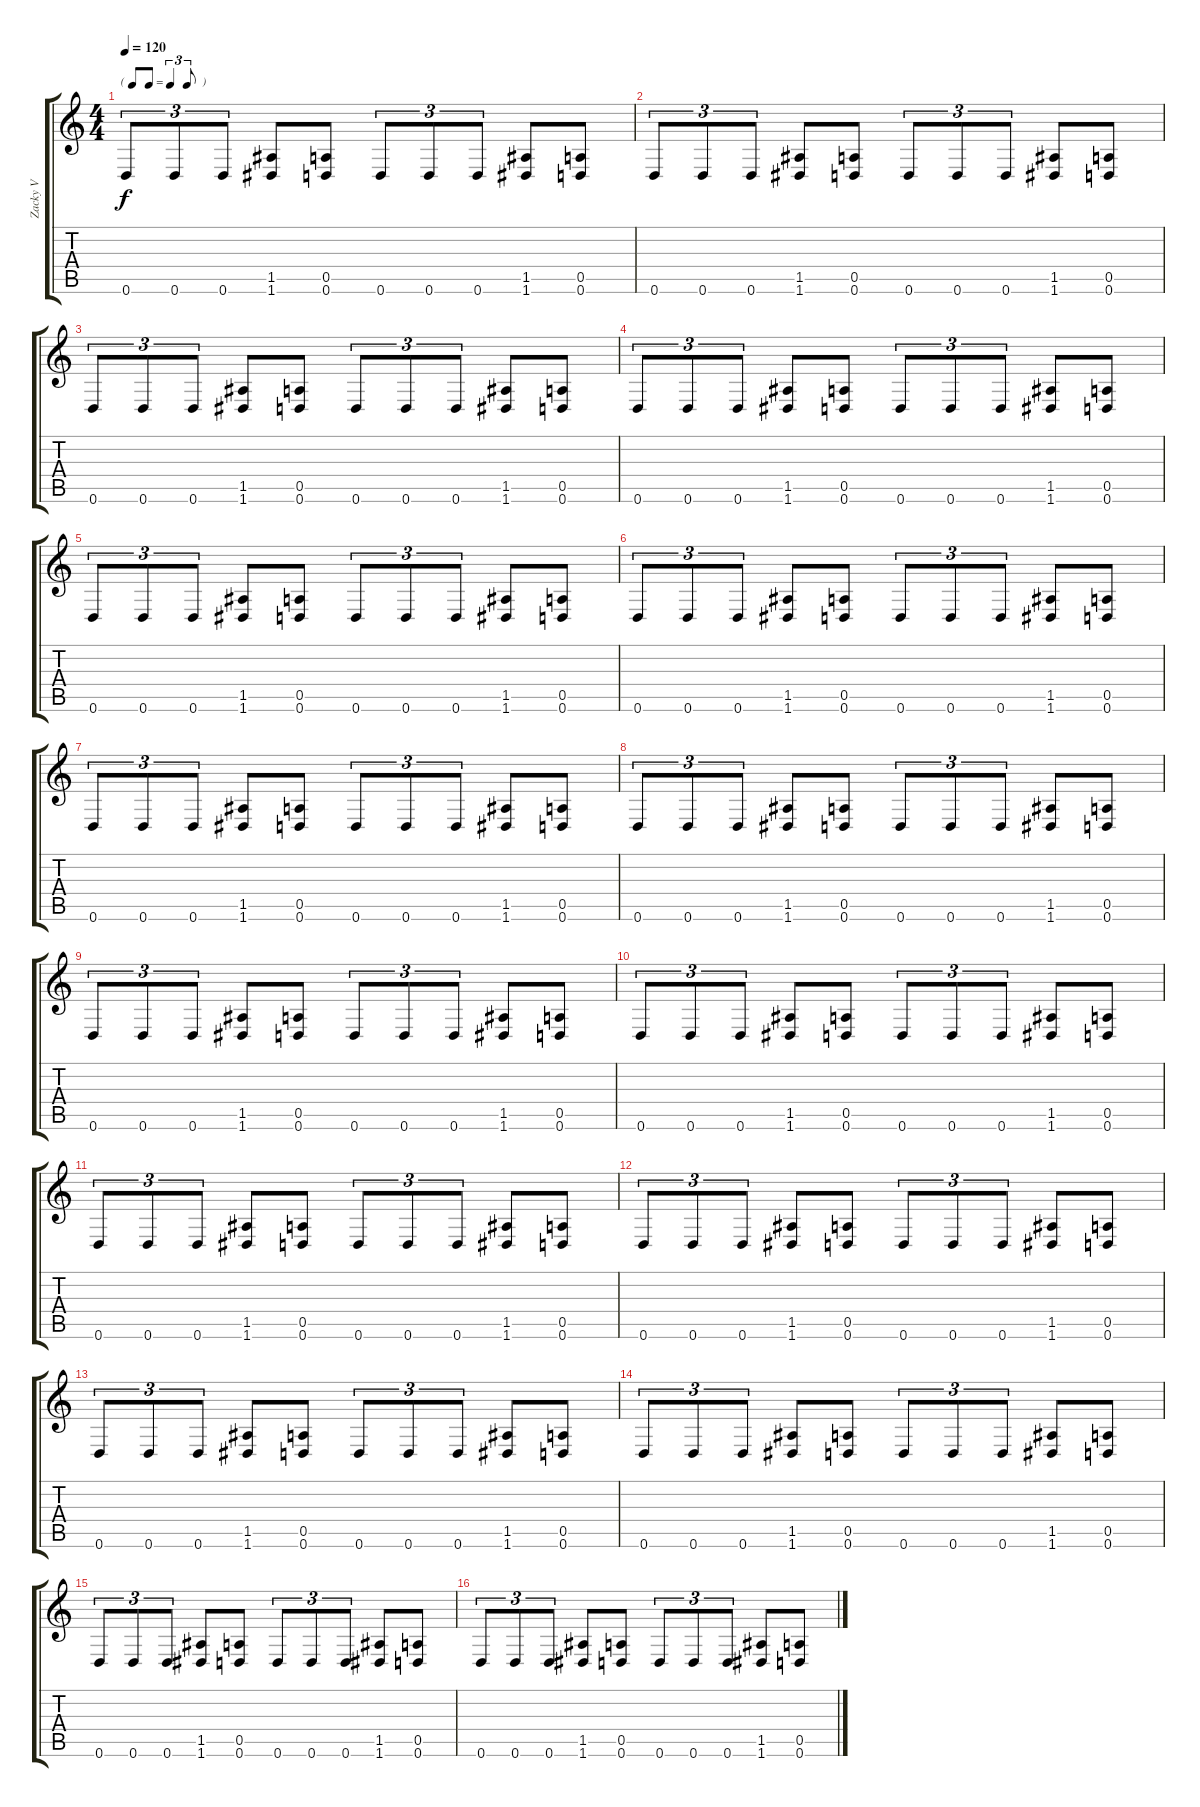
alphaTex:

\track ("Zacky V" "Zacky V") {instrument distortionguitar}
\staff {score tabs}
\tuning (E4 B3 G3 D3 A2 D2) {hide}
\ts (4 4)
\tf triplet8th
\tempo 120
\clef g2
\ks c
0.6.8{tu (3 2) dy f} 0.6.8{tu (3 2)} 0.6.8{tu (3 2)} (1.5 1.6).8 (0.5 0.6).8 0.6.8{tu (3 2)} 0.6.8{tu (3 2)} 0.6.8{tu (3 2)} (1.5 1.6).8 (0.5 0.6).8 |
0.6.8{tu (3 2)} 0.6.8{tu (3 2)} 0.6.8{tu (3 2)} (1.5 1.6).8 (0.5 0.6).8 0.6.8{tu (3 2)} 0.6.8{tu (3 2)} 0.6.8{tu (3 2)} (1.5 1.6).8 (0.5 0.6).8 |
0.6.8{tu (3 2)} 0.6.8{tu (3 2)} 0.6.8{tu (3 2)} (1.5 1.6).8 (0.5 0.6).8 0.6.8{tu (3 2)} 0.6.8{tu (3 2)} 0.6.8{tu (3 2)} (1.5 1.6).8 (0.5 0.6).8 |
0.6.8{tu (3 2)} 0.6.8{tu (3 2)} 0.6.8{tu (3 2)} (1.5 1.6).8 (0.5 0.6).8 0.6.8{tu (3 2)} 0.6.8{tu (3 2)} 0.6.8{tu (3 2)} (1.5 1.6).8 (0.5 0.6).8 |
0.6.8{tu (3 2)} 0.6.8{tu (3 2)} 0.6.8{tu (3 2)} (1.5 1.6).8 (0.5 0.6).8 0.6.8{tu (3 2)} 0.6.8{tu (3 2)} 0.6.8{tu (3 2)} (1.5 1.6).8 (0.5 0.6).8 |
0.6.8{tu (3 2)} 0.6.8{tu (3 2)} 0.6.8{tu (3 2)} (1.5 1.6).8 (0.5 0.6).8 0.6.8{tu (3 2)} 0.6.8{tu (3 2)} 0.6.8{tu (3 2)} (1.5 1.6).8 (0.5 0.6).8 |
0.6.8{tu (3 2)} 0.6.8{tu (3 2)} 0.6.8{tu (3 2)} (1.5 1.6).8 (0.5 0.6).8 0.6.8{tu (3 2)} 0.6.8{tu (3 2)} 0.6.8{tu (3 2)} (1.5 1.6).8 (0.5 0.6).8 |
0.6.8{tu (3 2)} 0.6.8{tu (3 2)} 0.6.8{tu (3 2)} (1.5 1.6).8 (0.5 0.6).8 0.6.8{tu (3 2)} 0.6.8{tu (3 2)} 0.6.8{tu (3 2)} (1.5 1.6).8 (0.5 0.6).8 |
0.6.8{tu (3 2)} 0.6.8{tu (3 2)} 0.6.8{tu (3 2)} (1.5 1.6).8 (0.5 0.6).8 0.6.8{tu (3 2)} 0.6.8{tu (3 2)} 0.6.8{tu (3 2)} (1.5 1.6).8 (0.5 0.6).8 |
0.6.8{tu (3 2)} 0.6.8{tu (3 2)} 0.6.8{tu (3 2)} (1.5 1.6).8 (0.5 0.6).8 0.6.8{tu (3 2)} 0.6.8{tu (3 2)} 0.6.8{tu (3 2)} (1.5 1.6).8 (0.5 0.6).8 |
0.6.8{tu (3 2)} 0.6.8{tu (3 2)} 0.6.8{tu (3 2)} (1.5 1.6).8 (0.5 0.6).8 0.6.8{tu (3 2)} 0.6.8{tu (3 2)} 0.6.8{tu (3 2)} (1.5 1.6).8 (0.5 0.6).8 |
0.6.8{tu (3 2)} 0.6.8{tu (3 2)} 0.6.8{tu (3 2)} (1.5 1.6).8 (0.5 0.6).8 0.6.8{tu (3 2)} 0.6.8{tu (3 2)} 0.6.8{tu (3 2)} (1.5 1.6).8 (0.5 0.6).8 |
0.6.8{tu (3 2)} 0.6.8{tu (3 2)} 0.6.8{tu (3 2)} (1.5 1.6).8 (0.5 0.6).8 0.6.8{tu (3 2)} 0.6.8{tu (3 2)} 0.6.8{tu (3 2)} (1.5 1.6).8 (0.5 0.6).8 |
0.6.8{tu (3 2) volume 13} 0.6.8{tu (3 2)} 0.6.8{tu (3 2)} (1.5 1.6).8 (0.5 0.6).8 0.6.8{tu (3 2)} 0.6.8{tu (3 2)} 0.6.8{tu (3 2)} (1.5 1.6).8 (0.5 0.6).8 |
0.6.8{tu (3 2)} 0.6.8{tu (3 2)} 0.6.8{tu (3 2)} (1.5 1.6).8 (0.5 0.6).8 0.6.8{tu (3 2)} 0.6.8{tu (3 2)} 0.6.8{tu (3 2)} (1.5 1.6).8 (0.5 0.6).8 |
0.6.8{tu (3 2) volume 10} 0.6.8{tu (3 2)} 0.6.8{tu (3 2)} (1.5 1.6).8 (0.5 0.6).8 0.6.8{tu (3 2)} 0.6.8{tu (3 2)} 0.6.8{tu (3 2)} (1.5 1.6).8 (0.5 0.6).8
